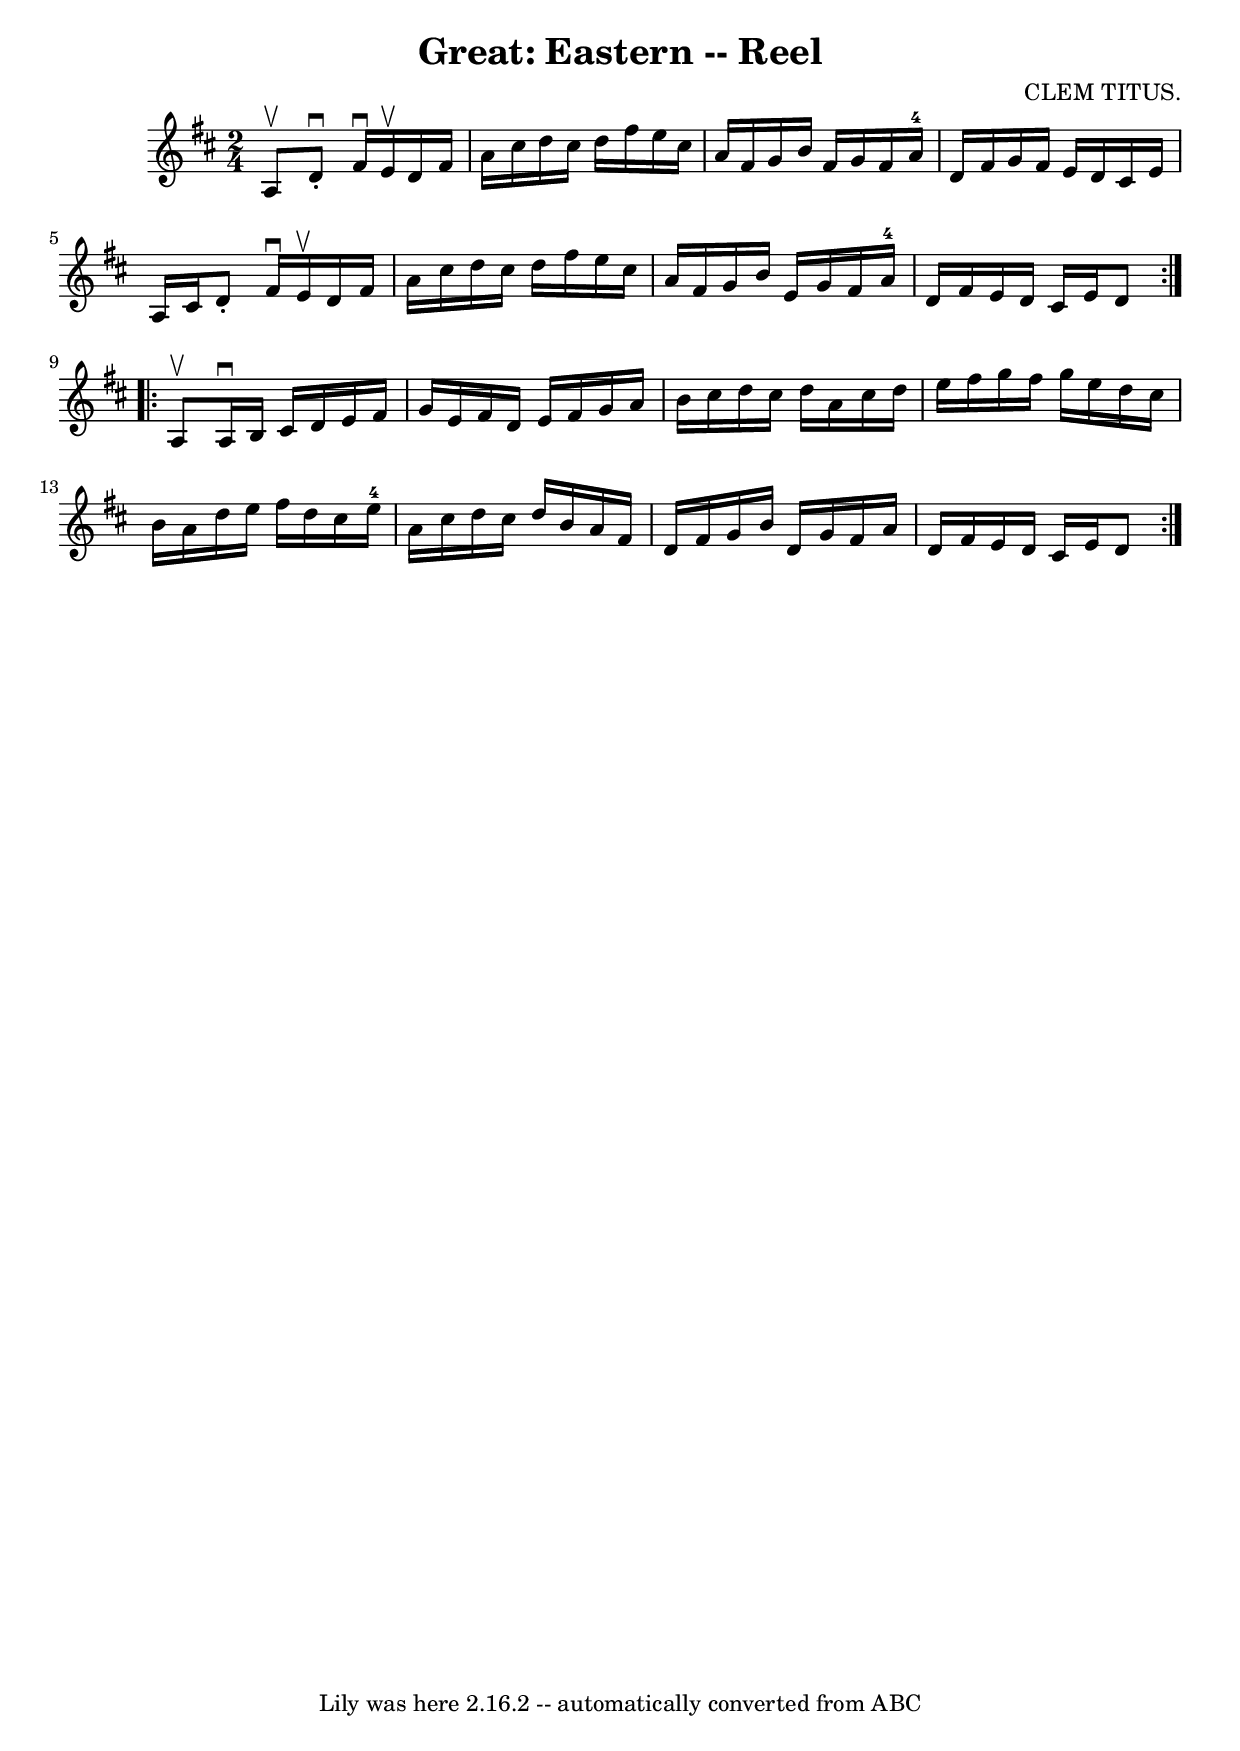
\version "2.16.2"
\include "Mammoth.ily"
\header {
  %% book = "Ryan's Mammoth Collection"
  composer = "CLEM TITUS."
  crossRefNumber = "1"
  footnotes = "\\\\348"
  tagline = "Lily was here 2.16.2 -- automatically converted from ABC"
  title = "Great: Eastern -- Reel"

}
voicedefault =  {



  \repeat volta 2 {

    \time 2/4 
    \key d \major     a8^\upbow  |
    d'8^\downbow-. fis'16^\downbow e'16^\upbow d'16 fis'16 a'16 cis''16    |
         d''16 cis''16 d''16 fis''16 e''16 cis''16 a'16 fis'16      |
    g'16 b'16 fis'16 g'16 fis'16 a'16-4 d'16         fis'16     |
    g'16 fis'16 e'16 d'16 cis'16 e'16 a16         cis'16     |
    d'8-. fis'16^\downbow e'16^\upbow d'16         fis'16 a'16 cis''16     |
    d''16 cis''16 d''16 fis''16         e''16 cis''16 a'16 fis'16     |
    g'16 b'16 e'16 g'16        fis'16 a'16-4 d'16 fis'16     |
    e'16 d'16 cis'16    
    e'16 d'8    
  }     
  \repeat volta 2 {     a8^\upbow  |
    a16^\downbow       b16 cis'16 d'16 e'16 fis'16 g'16 e'16     |
    fis'16        d'16 e'16 fis'16 g'16 a'16 b'16 cis''16     |
    d''16       cis''16 d''16 a'16 cis''16 d''16 e''16 fis''16     |
         g''16 fis''16 g''16 e''16 d''16 cis''16 b'16 a'16      |
    d''16 e''16 fis''16 d''16 cis''16 e''16-4 a'16      cis''16     |
    d''16 cis''16 d''16 b'16 a'16 fis'16         d'16 fis'16     |
    g'16 b'16 d'16 g'16 fis'16 a'16         d'16 fis'16     |
    e'16 d'16 cis'16 e'16 d'8    
  }   

}

\score{
  <<

    \context Staff="default"
    {
      \voicedefault 
      
    }

  >>
  \layout {
    
  }
  \midi {
  }

}
